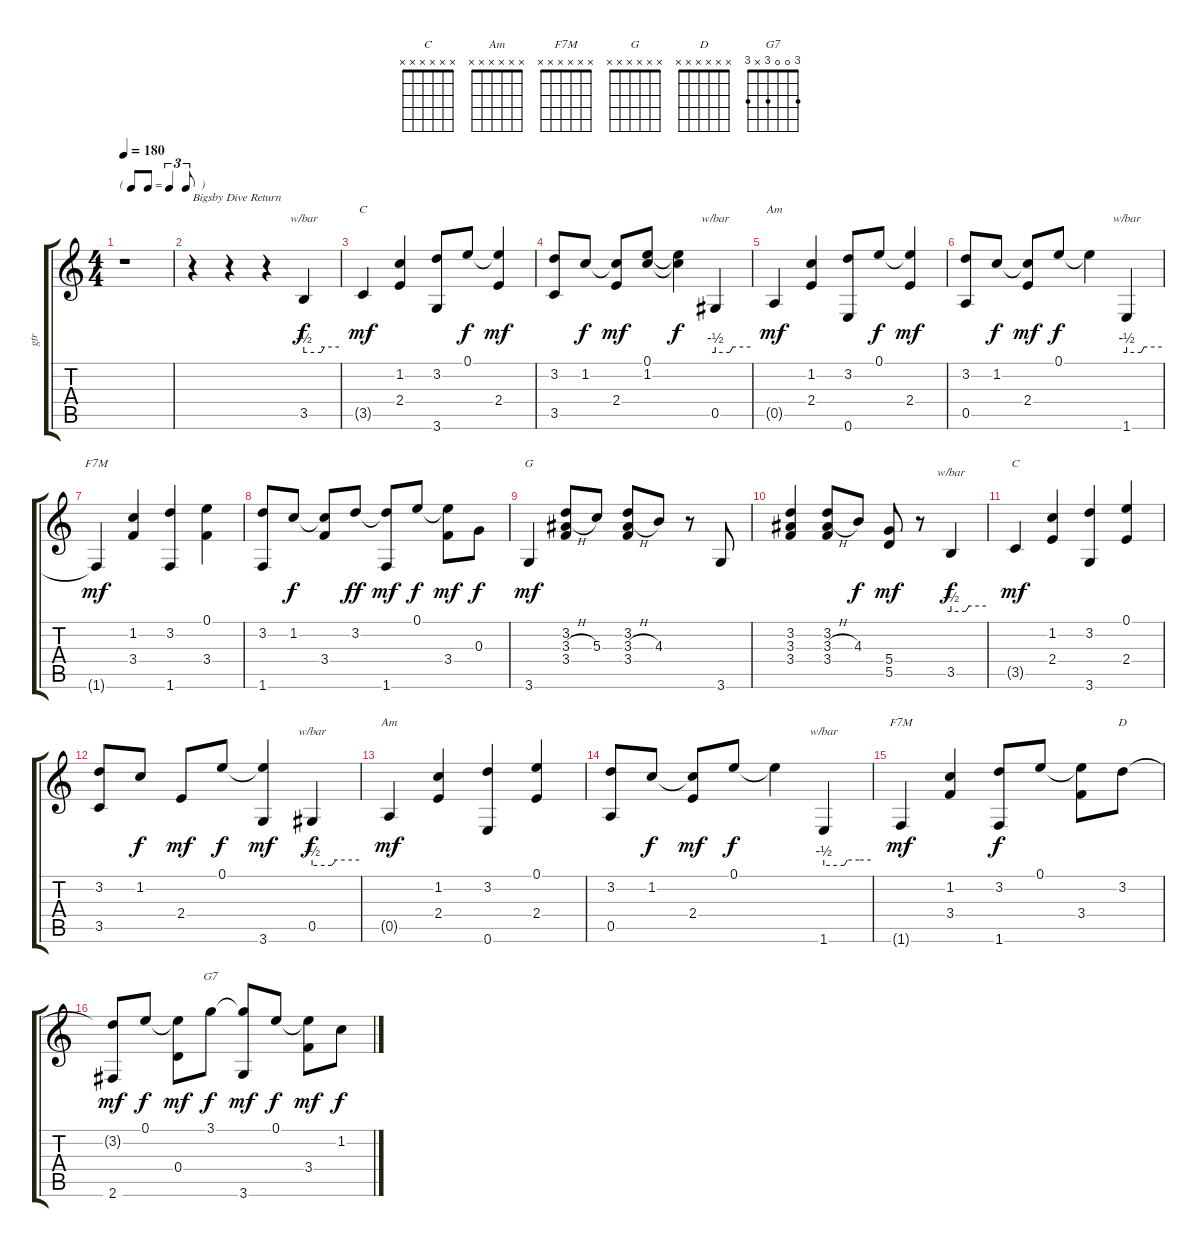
\track ("gtr" "gtr") {instrument electricguitarjazz}
\staff {score tabs}
\tuning (E4 B3 G3 D3 A2 E2) {hide}
\chord ("C" 0 1 0 2 3 x)
\chord ("Am" 0 1 2 2 0 0)
\chord ("F7M" 0 1 2 3 x 1)
\chord ("G" x x x x x x)
\chord ("C" x x x x x x)
\chord ("Am" x x x x x x)
\chord ("F7M" x x x x x x)
\chord ("D" x x x x x x)
\chord ("G7" 3 0 0 3 x 3)
\ts (4 4)
\tf triplet8th
\tempo 180
\clef g2
\ks c
r.1{dy f instrument electricguitarjazz} |
r.4{txt "Bigsby Dive Return"} r.4 r.4 3.5.4{tbe (custom default 0 -2 30 -2 35 0 60 0)} |
3.5{t}.4{ch "C" dy mf} (1.2 2.4).4 (3.2 3.6).8 0.1.8{dy f} (0.1{t} 2.4).4{dy mf} |
(3.2 3.5).8 1.2.8{dy f} (1.2{t} 2.4).8{dy mf} (0.1 1.2).8 (0.1{t} 1.2{t}).4{dy f} 0.5.4{tbe (custom default 0 -2 25 -2 30 0 60 0)} |
0.5{t}.4{ch "Am" dy mf} (1.2 2.4).4 (3.2 0.6).8 0.1.8{dy f} (0.1{t} 2.4).4{dy mf} |
(3.2 0.5).8 1.2.8{dy f} (1.2{t} 2.4).8{dy mf} 0.1.8{dy f} 0.1{t}.4 1.6.4{tbe (custom default 0 -2 25 -2 30 0 60 0)} |
1.6{t}.4{ch "F7M" dy mf} (1.2 3.4).4 (3.2 1.6).4 (0.1 3.4).4 |
(3.2 1.6).8 1.2.8{dy f} (1.2{t} 3.4).8 3.2.8{dy ff} (3.2{t} 1.6).8{dy mf} 0.1.8{dy f} (0.1{t} 3.4).8{dy mf} 0.3.8{dy f} |
3.6.4{ch "G" dy mf} (3.2 3.3{h} 3.4).8 5.3.8 (3.2 3.3{h} 3.4).8 4.3.8 r.8 3.6.8 |
(3.2 3.3 3.4).4 (3.2 3.3{h} 3.4).8 4.3.8{dy f} (5.4 5.5).8{dy mf} r.8 3.5.4{tbe (custom default 0 -2 25 -2 31 0 60 0) dy f} |
3.5{t}.4{ch "C" dy mf} (1.2 2.4).4 (3.2 3.6).4 (0.1 2.4).4 |
(3.2 3.5).8 1.2.8{dy f} 2.4.8{dy mf} 0.1.8{dy f} (0.1{t} 3.6).4{dy mf} 0.5.4{tbe (custom default 0 -2 25 -2 31 0 60 0) dy f} |
0.5{t}.4{ch "Am" dy mf} (1.2 2.4).4 (3.2 0.6).4 (0.1 2.4).4 |
(3.2 0.5).8 1.2.8{dy f} (1.2{t} 2.4).8{dy mf} 0.1.8{dy f} 0.1{t}.4 1.6.4{tbe (custom default 0 -2 26 -2 30 0 45 0 60 0)} |
1.6{t}.4{ch "F7M" dy mf} (1.2 3.4).4 (3.2 1.6).8{dy f} 0.1.8 (0.1{t} 3.4).8 3.2.8{ch "D"} |
(3.2{t} 2.6).8{dy mf} 0.1.8{dy f} (0.1{t} 0.4).8{dy mf} 3.1.8{ch "G7" dy f} (3.1{t} 3.6).8{dy mf} 0.1.8{dy f} (0.1{t} 3.4).8{dy mf} 1.2.8{dy f}
